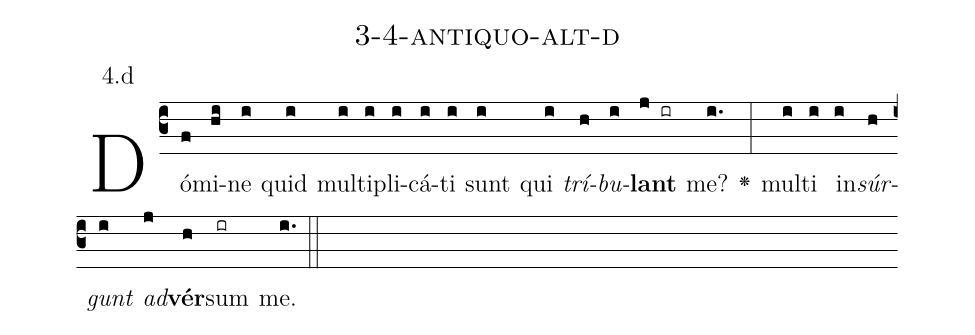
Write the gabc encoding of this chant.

name: 3-4-antiquo-alt-d;
annotation: 4.d;
%%
(c3)Dó(f)mi(hi)ne(i) quid(i) mul(i)ti(i)pli(i)cá(i)ti(i) sunt(i) qui(i) <i>trí</i>(h)<i>bu</i>(i)<b>lant</b>(j ir) me?(i.) <v>\greheightstar</v>(:) mul(i)ti(i) in(i)<i>súr</i>(h)<i>gunt</i>(i) <i>ad</i>(j)<b>vér</b>(h)sum(ir) me.(i.) (::)


%E(i) u(h) o(i) u(j) a(h) e.(i.) (::)
